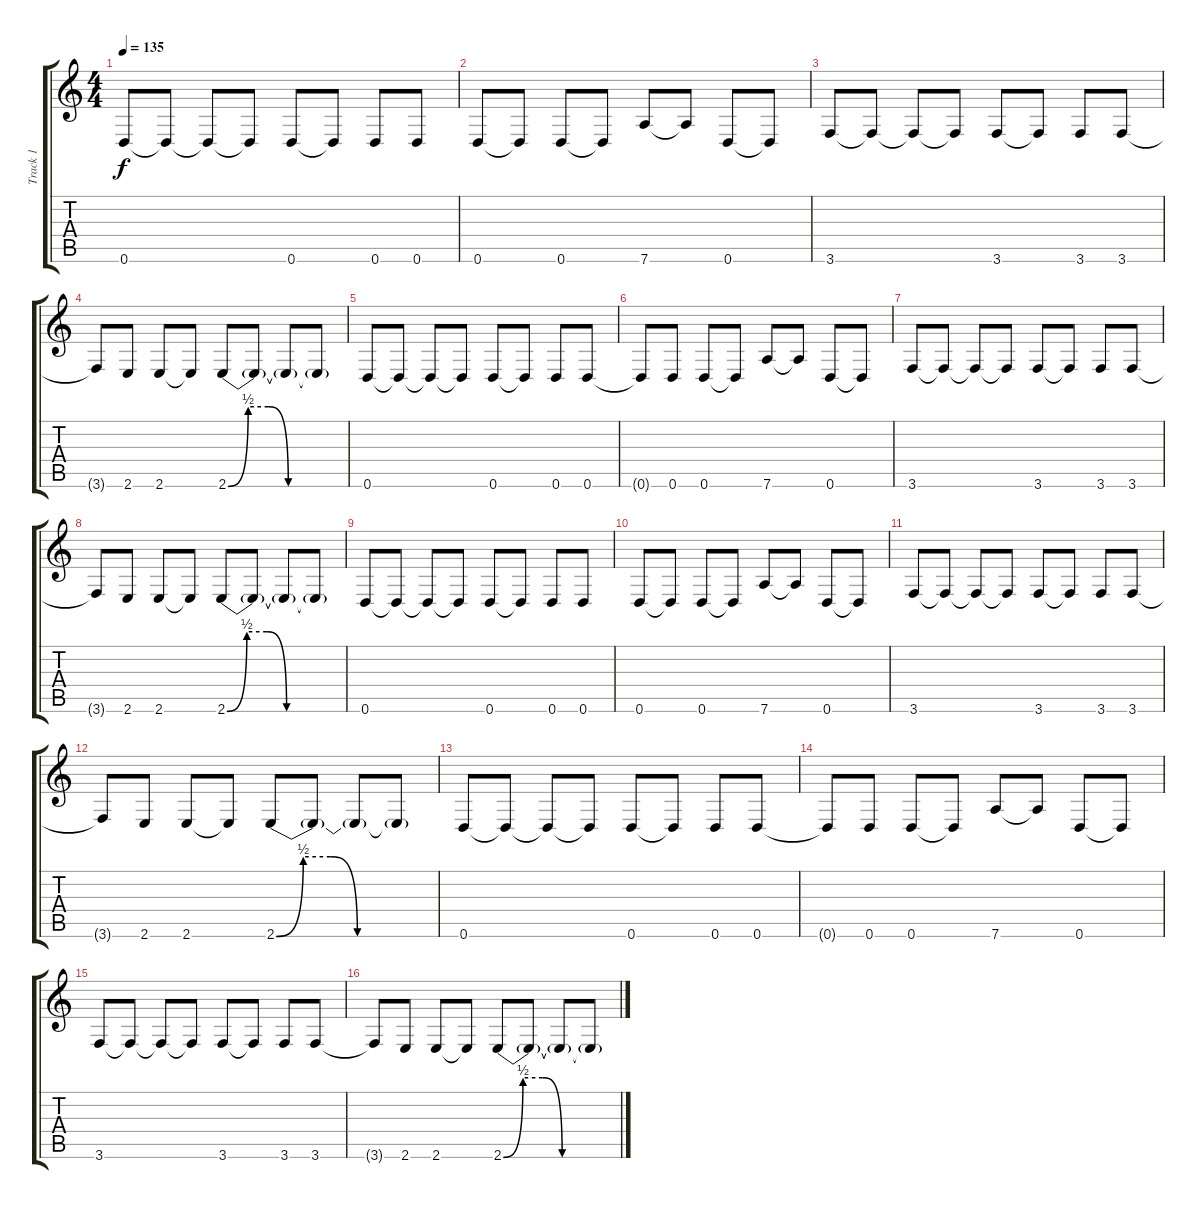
\track ("Track 1" "Track 1") {instrument distortionguitar}
\staff {score tabs}
\tuning (D4 A3 F3 C3 G2 D2) {hide}
\ts (4 4)
\tempo 135
\clef g2
\ks c
0.6.8{dy f} 0.6{t}.8 0.6{t}.8 0.6{t}.8 0.6.8 0.6{t}.8 0.6.8 0.6.8 |
0.6.8 0.6{t}.8 0.6.8 0.6{t}.8 7.6.8 7.6{t}.8 0.6.8 0.6{t}.8 |
3.6.8 3.6{t}.8 3.6{t}.8 3.6{t}.8 3.6.8 3.6{t}.8 3.6.8 3.6.8 |
3.6{t}.8 2.6.8 2.6.8 2.6{t}.8 2.6{be (custom 0 0 10 2 20 2 30 0 60 0)}.8 2.6{t}.8 2.6{t}.8 2.6{t}.8 |
0.6.8 0.6{t}.8 0.6{t}.8 0.6{t}.8 0.6.8 0.6{t}.8 0.6.8 0.6.8 |
0.6{t}.8 0.6.8 0.6.8 0.6{t}.8 7.6.8 7.6{t}.8 0.6.8 0.6{t}.8 |
3.6.8 3.6{t}.8 3.6{t}.8 3.6{t}.8 3.6.8 3.6{t}.8 3.6.8 3.6.8 |
3.6{t}.8 2.6.8 2.6.8 2.6{t}.8 2.6{be (custom 0 0 10 2 20 2 30 0 60 0)}.8 2.6{t}.8 2.6{t}.8 2.6{t}.8 |
0.6.8 0.6{t}.8 0.6{t}.8 0.6{t}.8 0.6.8 0.6{t}.8 0.6.8 0.6.8 |
0.6.8 0.6{t}.8 0.6.8 0.6{t}.8 7.6.8 7.6{t}.8 0.6.8 0.6{t}.8 |
3.6.8 3.6{t}.8 3.6{t}.8 3.6{t}.8 3.6.8 3.6{t}.8 3.6.8 3.6.8 |
3.6{t}.8 2.6.8 2.6.8 2.6{t}.8 2.6{be (custom 0 0 10 2 20 2 30 0 60 0)}.8 2.6{t}.8 2.6{t}.8 2.6{t}.8 |
0.6.8 0.6{t}.8 0.6{t}.8 0.6{t}.8 0.6.8 0.6{t}.8 0.6.8 0.6.8 |
0.6{t}.8 0.6.8 0.6.8 0.6{t}.8 7.6.8 7.6{t}.8 0.6.8 0.6{t}.8 |
3.6.8 3.6{t}.8 3.6{t}.8 3.6{t}.8 3.6.8 3.6{t}.8 3.6.8 3.6.8 |
3.6{t}.8 2.6.8 2.6.8 2.6{t}.8 2.6{be (custom 0 0 10 2 20 2 30 0 60 0)}.8 2.6{t}.8 2.6{t}.8 2.6{t}.8
